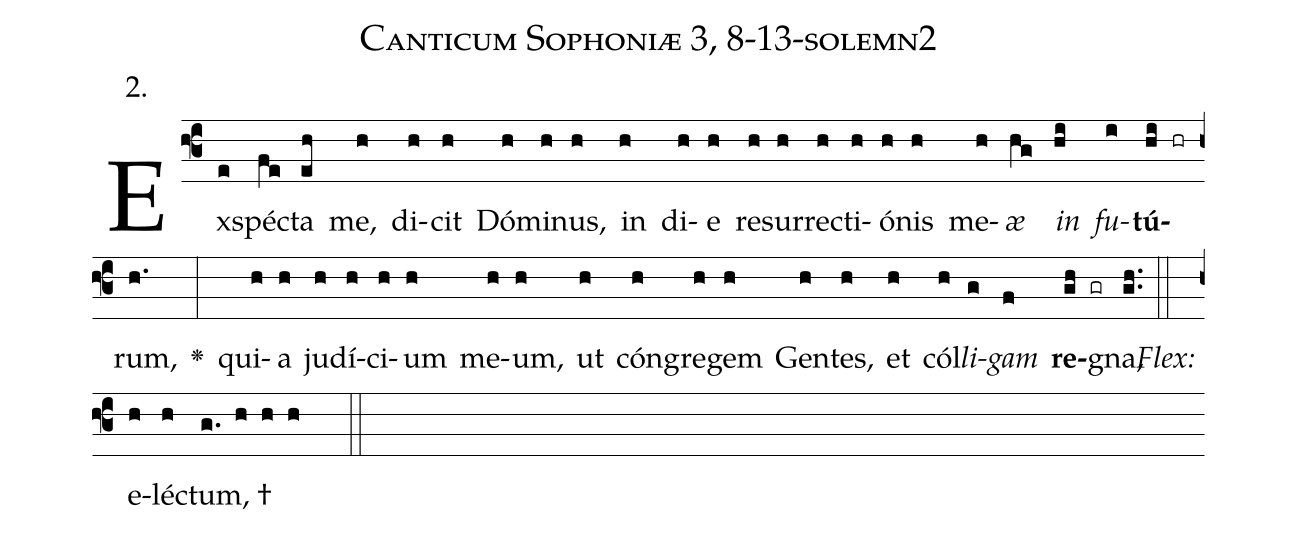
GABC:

name: Canticum Sophoniæ 3, 8-13-solemn2;
annotation: 2.;
%%
(f3)Ex(e)spé(fe)cta(eh) me,(h) di(h)cit(h) Dó(h)mi(h)nus,(h) in(h) di(h)e(h) re(h)sur(h)re(h)cti(h)ó(h)nis(h) me(h)<i>æ</i>(hg) <i>in</i>(hi) <i>fu</i>(i)<b>tú</b>(hi hr)rum,(h.) <v>\greheightstar</v>(:) qui(h)a(h) ju(h)dí(h)ci(h)um(h) me(h)um,(h) ut(h) cón(h)gre(h)gem(h) Gen(h)tes,(h) et(h) cól(h)<i>li</i>(g)<i>gam</i>(f) <b>re</b>(gh gr)gna,(gh..) (::)
<i>Flex:</i>()  e(h)lé(h)ctum, †(g. h h h  ::)

%E(h) u(h) o(g) u(f) a(gh) e.(gh..) (::)
